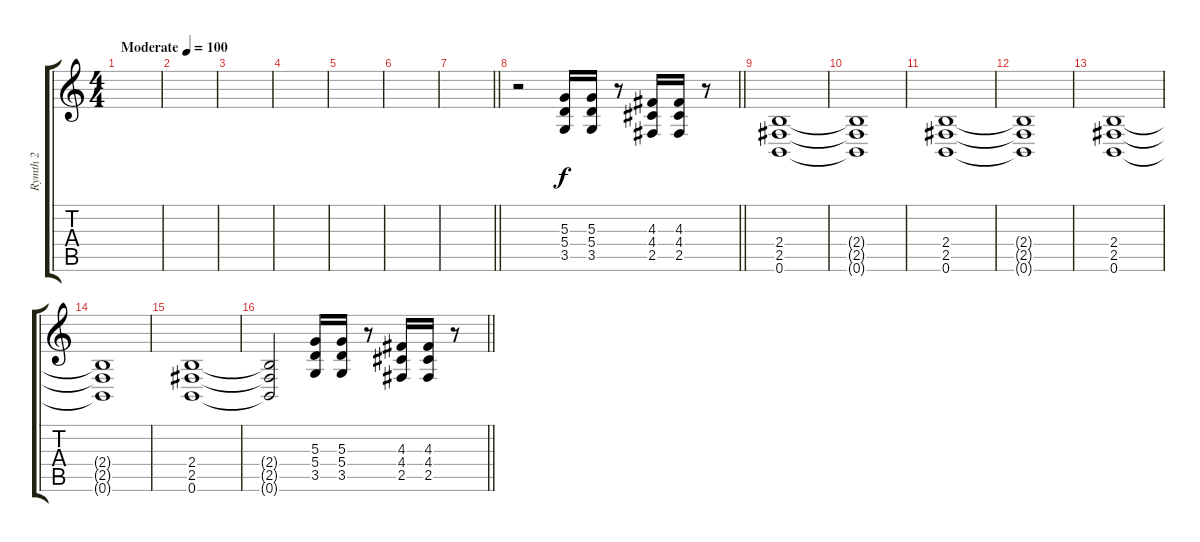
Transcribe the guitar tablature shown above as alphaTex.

\track ("Rymth 2" "Rymth 2") {instrument overdrivenguitar}
\staff {score tabs}
\tuning (B3 Gb3 D3 A2 E2 B1) {hide}
\ts (4 4)
\tempo (100 "Moderate")
\clef g2
\ks c
|
|
|
|
|
|
\barLineRight lightlight
|
\barLineRight lightlight
r.2 (5.3 5.4 3.5).16 (5.3 5.4 3.5).16 r.8 (4.3 4.4 2.5).16 (4.3 4.4 2.5).16 r.8 |
(2.4 2.5 0.6).1 |
(2.4{t} 2.5{t} 0.6{t}).1 |
(2.4 2.5 0.6).1 |
(2.4{t} 2.5{t} 0.6{t}).1 |
(2.4 2.5 0.6).1 |
(2.4{t} 2.5{t} 0.6{t}).1 |
(2.4 2.5 0.6).1 |
\barLineRight lightlight
(2.4{t} 2.5{t} 0.6{t}).2 (5.3 5.4 3.5).16 (5.3 5.4 3.5).16 r.8 (4.3 4.4 2.5).16 (4.3 4.4 2.5).16 r.8
